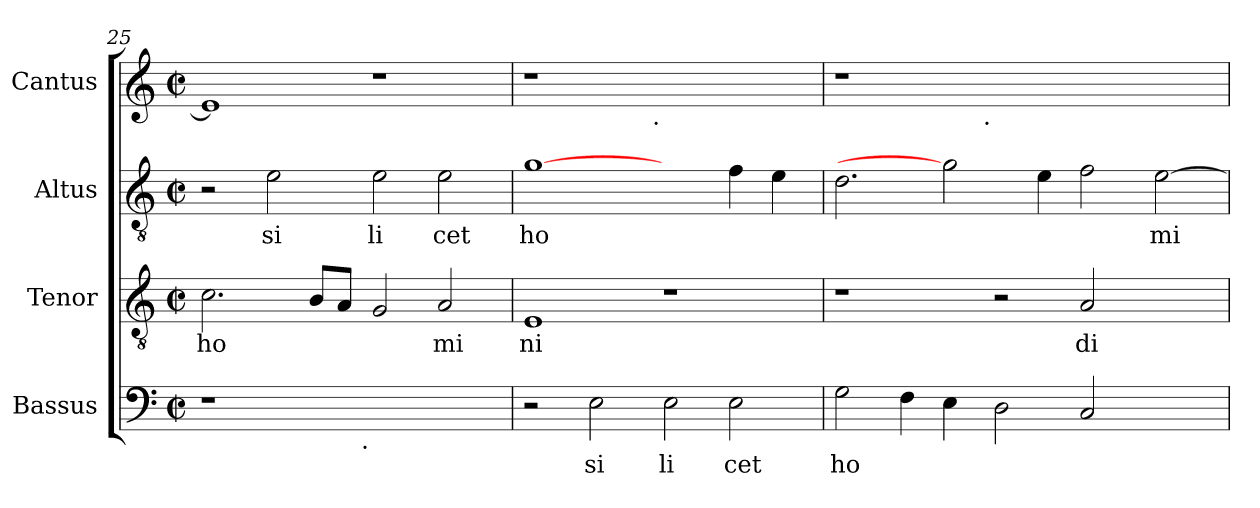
**kern	**text	**kern	**text	**kern	**text	**kern	**text
*part4	*part4	*part3	*part3	*part2	*part2	*part1	*part1
*staff4	*staff4	*staff3	*staff3	*staff2	*staff2	*staff1	*staff1
*I"Bassus	*	*I"Tenor	*	*I"Altus	*	*I"Cantus	*
*clefF4	*	*clefGv2	*	*clefGv2	*	*clefG2	*
*k[]	*	*k[]	*	*k[]	*	*k[]	*
*C:	*	*C:	*	*C:	*	*C:	*
*M2/2	*	*M2/2	*	*M2/2	*	*M2/2	*
*met(c|)	*	*met(c|)	*	*met(c|)	*	*met(c|)	*
=25	=25	=25	=25	=25	=25	=25	=25
!	!	!	!LO:LY:b:cj	!	!	!	!LO:LY:b:cj
*^	*	*	*	*	*	*	*
1r	2ryy	.	2.c\	ho	2r	.	1e]	.
!	!	!	!	!	!	!LO:LY:b:cj	!	!
.	4...ryy	.	.	.	2e\	si	.	.
!	!	!	!	!LO:LY:b:cj	!	!	!	!
.	.	.	8B/L	.	.	.	.	.
!	!	!	!	!LO:LY:b:cj	!	!	!	!
.	.	.	8A/J	.	.	.	.	.
!	!LO:TX:b:t=.	!	!	!	!	!	!	!
.	1ryy	.	.	.	.	.	.	.
!	!	!	!	!LO:LY:b:cj	!	!LO:LY:b:cj	!	!
1ryy	.	.	2G/	.	2e\	li	1r	.
!	!	!	!	!LO:LY:b:cj	!	!LO:LY:b:cj	!	!
.	.	.	2A/	mi	2e\	cet	.	.
.	32ryy	.	.	.	.	.	.	.
=26	=26	=26	=26	=26	=26	=26	=26	=26
!	!	!	!	!LO:LY:b:cj	!	!LO:LY:b:cj	!	!
*v	*v	*	*	*	*	*	*^	*
2r	.	1E	ni	[1g	ho	1r	2ryy	.
!	!LO:LY:b:cj	!	!	!	!	!	!	!
2E\	si	.	.	.	.	.	4...ryy	.
!	!	!	!	!	!	!	!LO:TX:b:t=.	!
.	.	.	.	.	.	.	1ryy	.
!	!LO:LY:b:cj	!	!	!	!	!	!	!
2E\	li	1r	.	2ryy	.	1ryy	.	.
!	!LO:LY:b:cj	!	!	!	!LO:LY:b:cj	!	!	!
2E\	cet	.	.	4f\	.	.	.	.
!	!	!	!	!	!LO:LY:b:cj	!	!	!
.	.	.	.	4e\	.	.	.	.
.	.	.	.	.	.	.	32ryy	.
=27	=27	=27	=27	=27	=27	=27	=27	=27
!	!LO:LY:b:cj	!	!	!	!LO:LY:b:cj	!	!	!
2G\	ho	1r	.	2.d\	.	1r	2ryy	.
!	!LO:LY:b:cj	!	!	!	!	!	!	!
4F\	.	.	.	.	.	.	4...ryy	.
!	!LO:LY:b:cj	!	!	!	!	!	!	!
4E\	.	.	.	2g]	.	.	.	.
!	!	!	!	!	!	!	!LO:TX:b:t=.	!
.	.	.	.	.	.	.	1ryy	.
!	!LO:LY:b:cj	!	!	!	!	!	!	!
2D\	.	2r	.	.	.	1.ryy	.	.
!	!	!	!	!	!LO:LY:b:cj	!	!	!
.	.	.	.	4e\	.	.	.	.
!	!LO:LY:b:cj	!	!LO:LY:b:cj	!	!LO:LY:b:cj	!	!	!
2C/	.	2A/	di	2f\	.	.	.	.
.	.	.	.	.	.	.	2ryy	.
!	!	!	!	!	!LO:LY:b:cj	!	!	!
2ryy	.	2ryy	.	[<2e\	mi	.	.	.
.	.	.	.	.	.	.	32ryy	.
*	*	*	*	*	*	*v	*v	*
=	=	=	=	=	=	=	=
*-	*-	*-	*-	*-	*-	*-	*-
